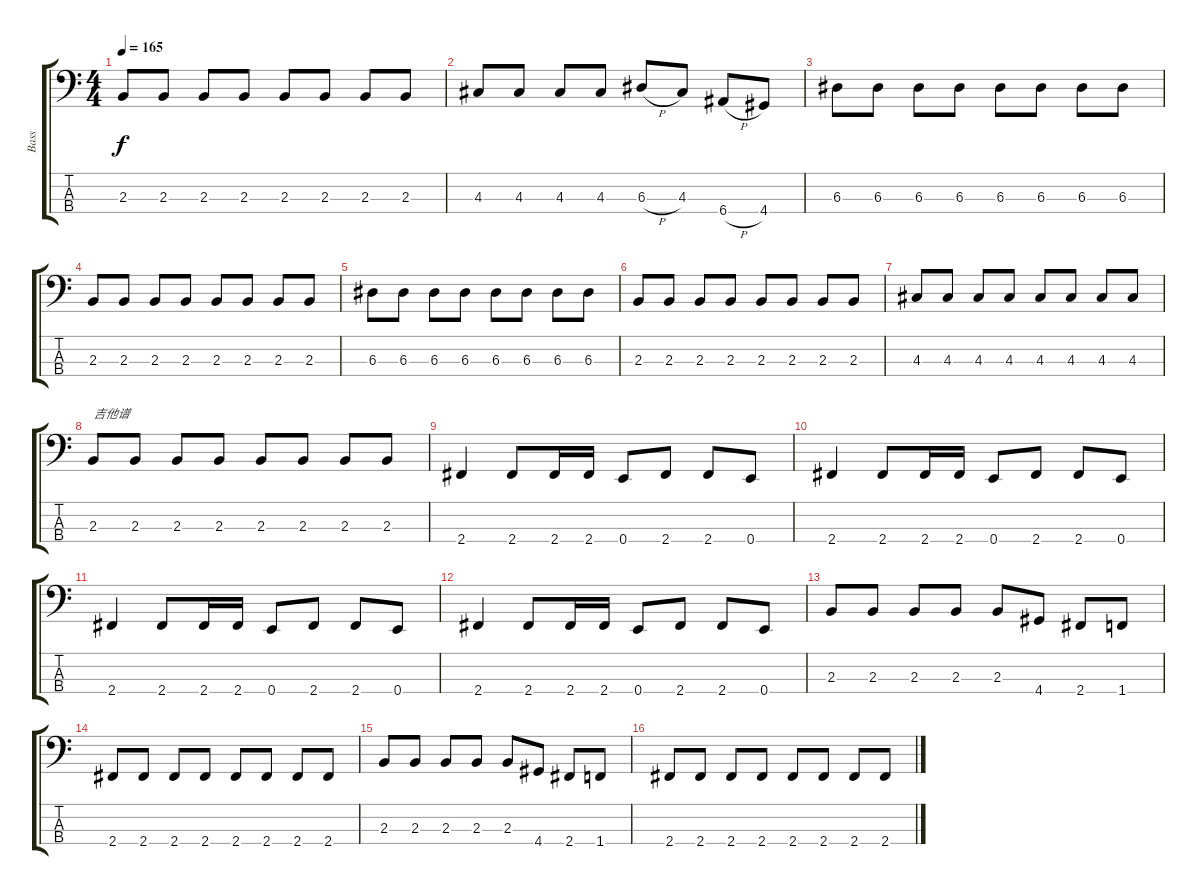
\track ("Bass" "Bass") {instrument electricbasspick}
\staff {score tabs}
\tuning (G2 D2 A1 E1) {hide}
\ts (4 4)
\tempo 165
\clef f4
\ks c
2.3.8{dy f} 2.3.8 2.3.8 2.3.8 2.3.8 2.3.8 2.3.8 2.3.8 |
4.3.8 4.3.8 4.3.8 4.3.8 6.3{h}.8 4.3.8 6.4{h}.8 4.4.8 |
6.3.8 6.3.8 6.3.8 6.3.8 6.3.8 6.3.8 6.3.8 6.3.8 |
2.3.8 2.3.8 2.3.8 2.3.8 2.3.8 2.3.8 2.3.8 2.3.8 |
6.3.8 6.3.8 6.3.8 6.3.8 6.3.8 6.3.8 6.3.8 6.3.8 |
2.3.8 2.3.8 2.3.8 2.3.8 2.3.8 2.3.8 2.3.8 2.3.8 |
4.3.8 4.3.8 4.3.8 4.3.8 4.3.8 4.3.8 4.3.8 4.3.8 |
2.3.8{txt "吉他谱"} 2.3.8 2.3.8 2.3.8 2.3.8 2.3.8 2.3.8 2.3.8 |
2.4.4 2.4.8 2.4.16 2.4.16 0.4.8 2.4.8 2.4.8 0.4.8 |
2.4.4 2.4.8 2.4.16 2.4.16 0.4.8 2.4.8 2.4.8 0.4.8 |
2.4.4 2.4.8 2.4.16 2.4.16 0.4.8 2.4.8 2.4.8 0.4.8 |
2.4.4 2.4.8 2.4.16 2.4.16 0.4.8 2.4.8 2.4.8 0.4.8 |
2.3.8 2.3.8 2.3.8 2.3.8 2.3.8 4.4.8 2.4.8 1.4.8 |
2.4.8 2.4.8 2.4.8 2.4.8 2.4.8 2.4.8 2.4.8 2.4.8 |
2.3.8 2.3.8 2.3.8 2.3.8 2.3.8 4.4.8 2.4.8 1.4.8 |
2.4.8 2.4.8 2.4.8 2.4.8 2.4.8 2.4.8 2.4.8 2.4.8
